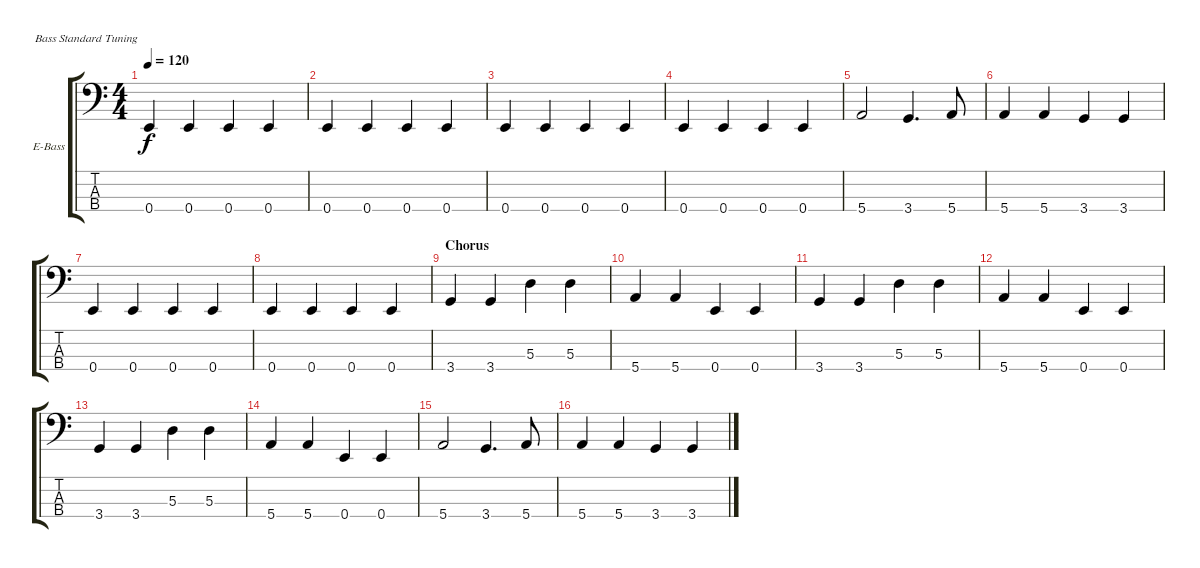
\defaultSystemsLayout 4
\bracketExtendMode groupsimilarinstruments
\firstSystemTrackNameOrientation horizontal
\otherSystemsTrackNameOrientation horizontal
\track ("Electric Bass" "E-Bass") {instrument electricbassfinger}
\staff {score tabs}
\tuning (G2 D2 A1 E1)
\ts (4 4)
\tempo 120
\clef f4
\ks c
0.4.4{dy f} 0.4.4 0.4.4 0.4.4 |
0.4.4 0.4.4 0.4.4 0.4.4 |
0.4.4 0.4.4 0.4.4 0.4.4 |
0.4.4 0.4.4 0.4.4 0.4.4 |
5.4.2 3.4.4{d} 5.4.8 |
5.4.4 5.4.4 3.4.4 3.4.4 |
0.4.4 0.4.4 0.4.4 0.4.4 |
0.4.4 0.4.4 0.4.4 0.4.4 |
\section ("" "Chorus")
3.4.4 3.4.4 5.3.4 5.3.4 |
5.4.4 5.4.4 0.4.4 0.4.4 |
3.4.4 3.4.4 5.3.4 5.3.4 |
5.4.4 5.4.4 0.4.4 0.4.4 |
3.4.4 3.4.4 5.3.4 5.3.4 |
5.4.4 5.4.4 0.4.4 0.4.4 |
5.4.2 3.4.4{d} 5.4.8 |
5.4.4 5.4.4 3.4.4 3.4.4
